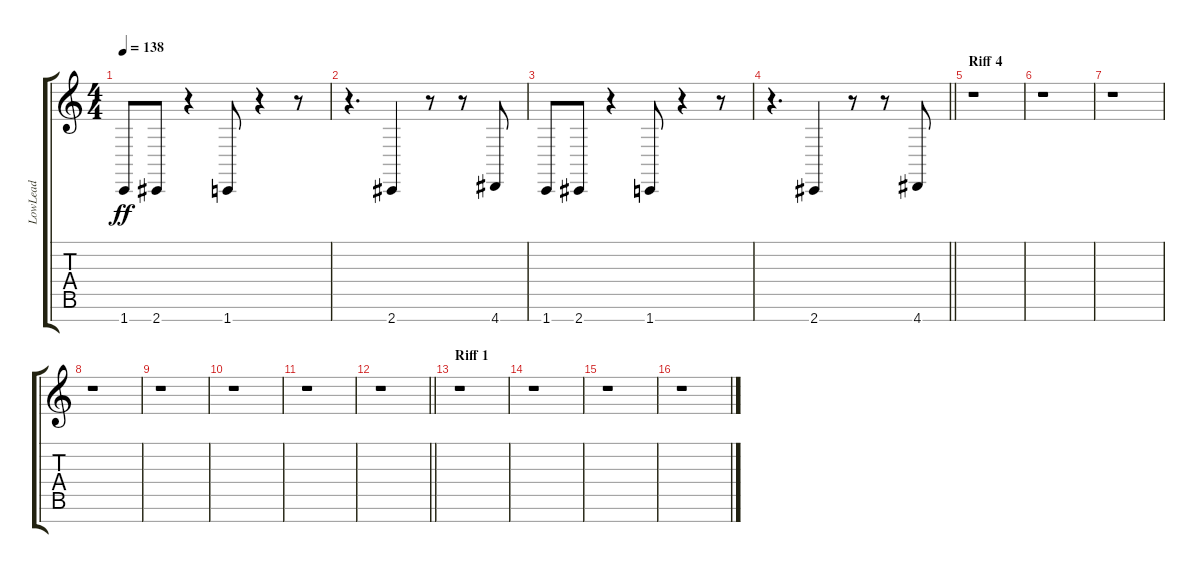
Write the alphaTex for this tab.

\track ("LowLead" "LowLead") {instrument pad2warm}
\staff {score tabs}
\tuning (E4 B3 G3 D3 A2 E2 B1) {hide}
\ts (4 4)
\tempo 138
\clef g2
\ks c
1.7.8{dy ff} 2.7.8 r.4 1.7.8 r.4 r.8 |
r.4{d} 2.7.4 r.8 r.8 4.7.8 |
1.7.8 2.7.8 r.4 1.7.8 r.4 r.8 |
\barLineRight lightlight
r.4{d} 2.7.4 r.8 r.8 4.7.8 |
\section ("" "Riff 4")
r.1 |
r.1 |
r.1 |
r.1 |
r.1 |
r.1 |
r.1 |
\barLineRight lightlight
r.1 |
\section ("" "Riff 1")
r.1 |
r.1 |
r.1 |
r.1
